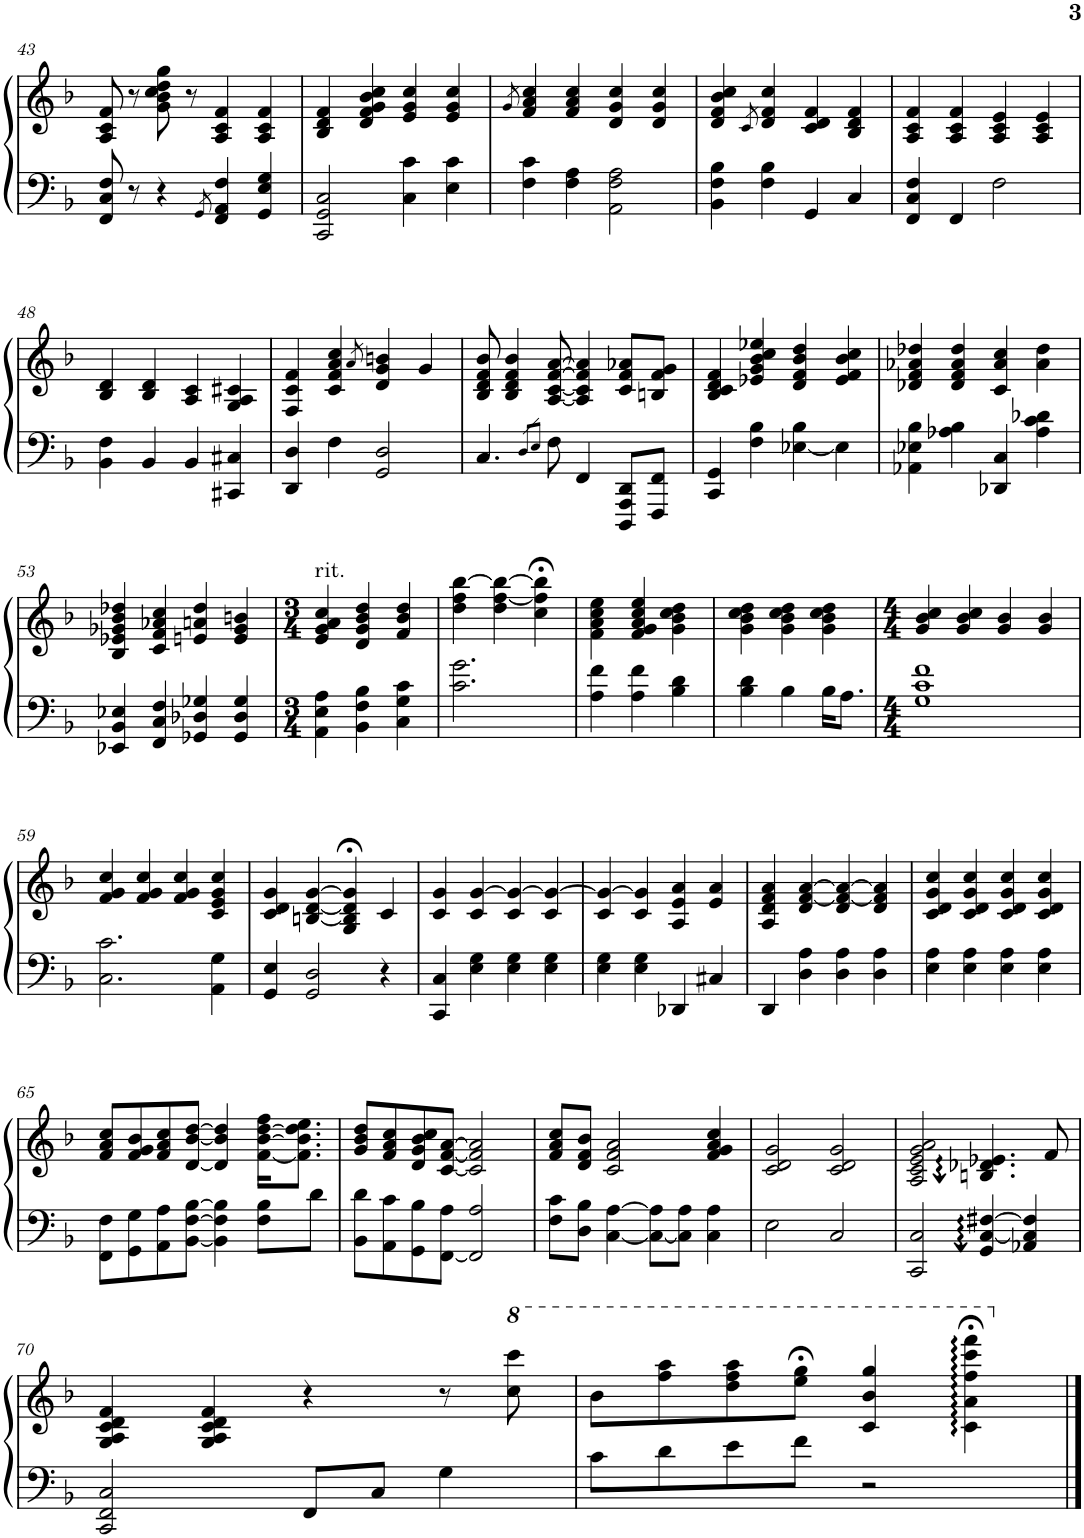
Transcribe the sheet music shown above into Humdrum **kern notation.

**kern	**kern
*part1	*part1
*staff2	*staff1
*I"Piano	*
*I'Pno.	*
!!LO:PB:g=z
*clefF4	*clefG2
*k[b-]	*k[b-]
*M4/4	*M4/4
=43	=43
8FF/ 8C/ 8F/	8A/ 8c/ 8f/
8r	8r
4r	8g\ 8b-\ 8cc\ 8dd\ 8gg\
.	8r
8qGG/	.
4FF/ 4AA/ 4F/	4A/ 4c/ 4f/
4GG/ 4E/ 4G/	4A/ 4c/ 4f/
=44	=44
2CC/ 2GG/ 2C/	4B-/ 4d/ 4f/
.	4d/ 4f/ 4g/ 4b-/ 4cc/
4C\ 4c\	4e/ 4g/ 4cc/
4E\ 4c\	4e/ 4g/ 4cc/
=45	=45
.	8qg/
4F\ 4c\	4f/ 4a/ 4cc/
4F\ 4A\	4f/ 4a/ 4cc/
2AA\ 2F\ 2A\	4d/ 4g/ 4cc/
.	4d/ 4g/ 4cc/
=46	=46
4BB-\ 4F\ 4B-\	4d/ 4f/ 4b-/ 4cc/
.	8qc/
4F\ 4B-\	4d/ 4f/ 4cc/
4GG/	4c/ 4d/ 4f/
4C/	4B-/ 4d/ 4f/
=47	=47
4FF/ 4C/ 4F/	4A/ 4c/ 4f/
4FF/	4A/ 4c/ 4f/
2F\	4A/ 4c/ 4e/
.	4A/ 4c/ 4e/
!!LO:LB:g=z
=48	=48
4BB-\ 4F\	4B-/ 4d/
4BB-/	4B-/ 4d/
4BB-/	4A/ 4c/
4CC#X/ 4C#X/	4G/ 4A/ 4c#X/
=49	=49
4DD/ 4D/	4F/ 4c/ 4f/
4F\	4c/ 4f/ 4a/ 4cc/
.	8qa/
2GG/ 2D/	4d/ 4g/ 4bn/
.	4g/
=50	=50
4.C/	8B-/ 8d/ 8f/ 8b-/
.	4B-/ 4d/ 4f/ 4b-/
8qD/L	.
8qE/J	.
8F\	[8A/ [8c/ [8f/ [8a/
4FF/	4A/] 4c/] 4f/] 4a/]
8DDD/ 8AAA/ 8DD/L	8c/ 8f/ 8a-X/L
8FFF/ 8FF/J	8Bn/ 8f/ 8g/J
=51	=51
4CC/ 4GG/	4B-/ 4c/ 4d/ 4f/
4F\ 4B-\	4e-X/ 4g/ 4b-/ 4cc/ 4ee-X/
[4E-X\ 4B-\	4d/ 4f/ 4b-/ 4dd/
4E-\]	4e-/ 4f/ 4b-/ 4cc/
=52	=52
4AA-X\ 4E-X\ 4B-\	4d-X/ 4f/ 4a-X/ 4dd-X/
4A-X\ 4B-\	4d-/ 4f/ 4a-/ 4dd-/
4DD-X/ 4C/	4c/ 4a-/ 4cc/
4A-\ 4c\ 4d-X\	4a-\ 4dd-\
!!LO:LB:g=z
=53	=53
4EE-X/ 4BB-/ 4E-X/	4B-/ 4e-X/ 4g-X/ 4b-/ 4dd-X/
4FF/ 4C/ 4F/	4c/ 4f/ 4a-X/ 4cc/
4GG-X/ 4D-X/ 4G-X/	4en/ 4an/ 4dd-/
4GG-/ 4D-/ 4G-/	4e/ 4g-/ 4bn/
=54	=54
*M3/4	*M3/4
!	!LO:TX:a:t=rit.
4AA\ 4E\ 4A\	4e/ 4g/ 4a/ 4cc/
4BB-\ 4F\ 4B-\	4d/ 4g/ 4b-/ 4dd/
4C\ 4G\ 4c\	4f/ 4b-/ 4dd/
=55	=55
2.c\ 2.g\	4dd\ 4ff\ [4bb-\
.	4dd\ [4ff\ 4bb-\_
.	4cc\;< 4ff\];< 4bb-\];<
=56	=56
4A\ 4f\	4f\ 4a\ 4cc\ 4ee\
4A\ 4f\	4f/ 4g/ 4a/ 4cc/ 4ee/
4B-\ 4d\	4g\ 4b-\ 4cc\ 4dd\
=57	=57
4B-\ 4d\	4g\ 4b-\ 4cc\ 4dd\
4B-\	4g\ 4b-\ 4cc\ 4dd\
16B-\KL	4g\ 4b-\ 4cc\ 4dd\
8.A\J	.
=58	=58
*M4/4	*M4/4
1G 1c 1f	4g/ 4b-/ 4cc/
.	4g/ 4b-/ 4cc/
.	4g/ 4b-/
.	4g/ 4b-/
!!LO:LB:g=z
=59	=59
2.C\ 2.c\	4f/ 4g/ 4cc/
.	4f/ 4g/ 4cc/
.	4f/ 4g/ 4cc/
4AA\ 4G\	4c/ 4e/ 4g/ 4cc/
=60	=60
4GG/ 4E/	4c/ 4d/ 4g/
2GG/ 2D/	[4Bn/ [4d/ [4g/
.	4G/;< 4B/];< 4d/];< 4g/];<
4r	4c/
=61	=61
4CC/ 4C/	4c/ 4g/
4E\ 4G\	4c/ [4g/
4E\ 4G\	4c/ 4g/_
4E\ 4G\	4c/ 4g/_
=62	=62
4E\ 4G\	4c/ 4g/_
4E\ 4G\	4c/ 4g/]
4DD-X/	4A/ 4e/ 4a/
4C#X/	4e/ 4a/
=63	=63
4DD/	4A/ 4d/ 4f/ 4a/
4D\ 4A\	4d/ [4f/ [4a/
4D\ 4A\	4d/ 4f/_ 4a/_
4D\ 4A\	4d/ 4f/] 4a/]
=64	=64
4E\ 4A\	4c/ 4d/ 4g/ 4cc/
4E\ 4A\	4c/ 4d/ 4g/ 4cc/
4E\ 4A\	4c/ 4d/ 4g/ 4cc/
4E\ 4A\	4c/ 4d/ 4g/ 4cc/
!!LO:LB:g=z
=65	=65
8FF\ 8F\L	8f/ 8a/ 8cc/L
8GG\ 8G\	8f/ 8g/ 8b-/
8AA\ 8A\	8f/ 8a/ 8cc/
[8BB-\ [8F\ [8B-\J	[8d/ [8b-/ [8dd/J
4BB-\] 4F\] 4B-\]	4d/] 4b-/] 4dd/]
8F\ 8B-\L	[16f\ [16b-\ [16dd\ 16ff\KL
.	8.f\] 8.b-\] 8.dd\] 8.ee\J
8d\J	.
=66	=66
8BB-\ 8d\L	8g/ 8b-/ 8dd/L
8AA\ 8c\	8f/ 8a/ 8cc/
8GG\ 8B-\	8d/ 8g/ 8b-/ 8cc/
[8FF\ 8A\J	[8c/ [8f/ [8a/J
2FF/] 2A/	2c/] 2f/] 2a/]
=67	=67
8F\ 8c\L	8f/ 8a/ 8cc/L
8D\ 8B-\J	8d/ 8f/ 8b-/J
[4C\ [4A\	2c/ 2f/ 2a/
8C\_ 8A\]L	.
8C\] 8A\J	.
4C\ 4A\	4f/ 4g/ 4a/ 4cc/
=68	=68
2E\	2c/ 2d/ 2g/
2C/	2c/ 2d/ 2g/
=69	=69
2CC/ 2C/	2A/ 2c/ 2e/ 2g/ 2a/
4GG/ [4C/ [4F#X/	4.Bn/ 4.d-X/ 4.e-X/
4AA-X/ 4C/] 4F#/]	.
.	8f/
!!LO:LB:g=z
=70	=70
2CC/ 2FF/ 2C/	4G/ 4A/ 4c/ 4d/ 4f/
.	4G/ 4A/ 4c/ 4d/ 4f/
8FF/L	4r
8C/J	.
4G\	8r
*	*8va
.	8ccc\ 8cccc\
=71	=71
8c\L	8bb-\L
8d\	8fff\ 8aaa\
8e\	8ddd\ 8fff\ 8aaa\
8f\J	8eee\;< 8ggg\;<J
2r	4cc/ 4bb-/ 4ggg/
.	4cc\;< 4aa\;< 4fff\;< 4cccc\;< 4ffff\;<
*	*X8va
==	==
*-	*-
